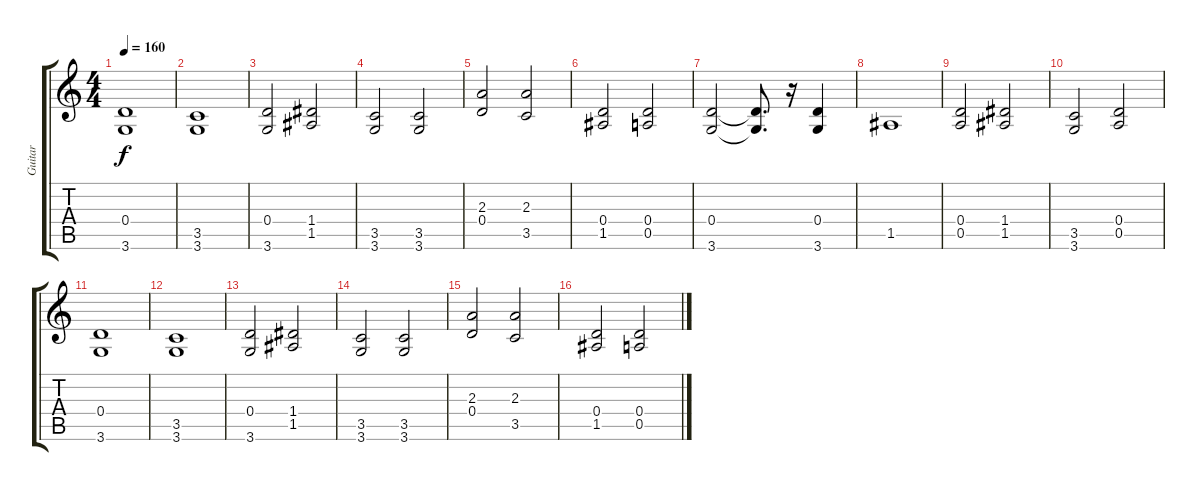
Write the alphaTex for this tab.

\track ("Guitar" "Guitar") {instrument overdrivenguitar}
\staff {score tabs}
\tuning (E4 B3 G3 D3 A2 E2) {hide}
\ts (4 4)
\tempo 160
\clef g2
\ks c
(0.4 3.6).1{dy f} |
(3.5 3.6).1 |
(0.4 3.6).2 (1.4 1.5).2 |
(3.5 3.6).2 (3.5 3.6).2 |
(2.3 0.4).2 (2.3 3.5).2 |
(0.4 1.5).2 (0.4 0.5).2 |
(0.4 3.6).2 (0.4{t} 3.6{t}).8{d} r.16 (0.4 3.6).4 |
1.5.1 |
(0.4 0.5).2 (1.4 1.5).2 |
(3.5 3.6).2 (0.4 0.5).2 |
(0.4 3.6).1 |
(3.5 3.6).1 |
(0.4 3.6).2 (1.4 1.5).2 |
(3.5 3.6).2 (3.5 3.6).2 |
(2.3 0.4).2 (2.3 3.5).2 |
(0.4 1.5).2 (0.4 0.5).2
